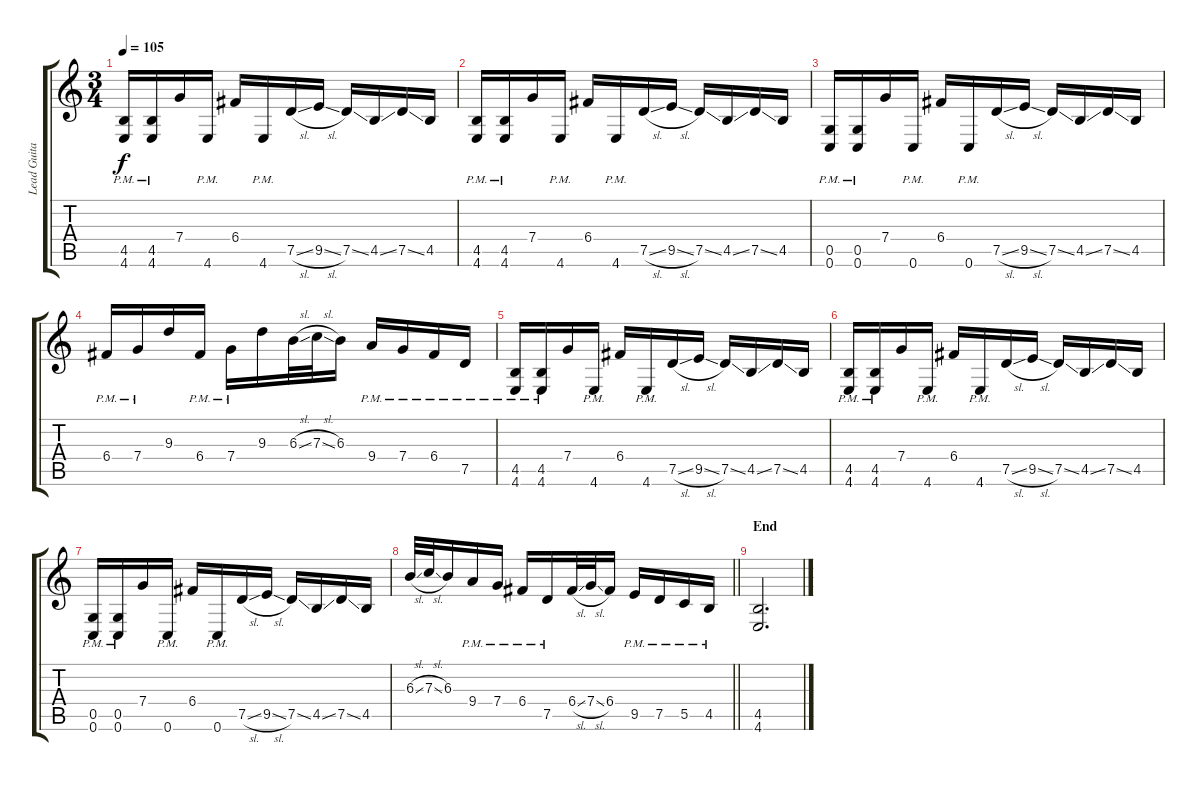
\track ("Lead Guitar" "Lead Guita") {instrument distortionguitar}
\staff {score tabs}
\tuning (D4 A3 F3 C3 G2 C2) {hide}
\ts (3 4)
\tempo 105
\clef g2
\ks c
(4.5{pm} 4.6{pm}).16{dy f} (4.5{pm} 4.6{pm}).16 7.4.16 4.6{pm}.16 6.4.16 4.6{pm}.16 7.5{sl}.16 9.5{sl}.16 7.5{ss}.16 4.5{ss}.16 7.5{ss}.16 4.5.16 |
(4.5 4.6{pm}).16 (4.5 4.6{pm}).16 7.4.16 4.6{pm}.16 6.4.16 4.6{pm}.16 7.5{sl}.16 9.5{sl}.16 7.5{ss}.16 4.5{ss}.16 7.5{ss}.16 4.5.16 |
(0.5 0.6{pm}).16 (0.5 0.6{pm}).16 7.4.16 0.6{pm}.16 6.4.16 0.6{pm}.16 7.5{sl}.16 9.5{sl}.16 7.5{ss}.16 4.5{ss}.16 7.5{ss}.16 4.5.16 |
6.4{pm}.16 7.4{pm}.16 9.3.16 6.4{pm}.16 7.4{pm}.16 9.3.16 6.3{sl}.32 7.3{sl}.32 6.3.16 9.4{pm}.16 7.4{pm}.16 6.4{pm}.16 7.5{pm}.16 |
(4.5{pm} 4.6{pm}).16 (4.5{pm} 4.6{pm}).16 7.4.16 4.6{pm}.16 6.4.16 4.6{pm}.16 7.5{sl}.16 9.5{sl}.16 7.5{ss}.16 4.5{ss}.16 7.5{ss}.16 4.5.16 |
(4.5 4.6{pm}).16 (4.5 4.6{pm}).16 7.4.16 4.6{pm}.16 6.4.16 4.6{pm}.16 7.5{sl}.16 9.5{sl}.16 7.5{ss}.16 4.5{ss}.16 7.5{ss}.16 4.5.16 |
(0.5 0.6{pm}).16 (0.5 0.6{pm}).16 7.4.16 0.6{pm}.16 6.4.16 0.6{pm}.16 7.5{sl}.16 9.5{sl}.16 7.5{ss}.16 4.5{ss}.16 7.5{ss}.16 4.5.16 |
\barLineRight lightlight
6.3{sl}.32 7.3{sl}.32 6.3.16 9.4{pm}.16 7.4{pm}.16 6.4{pm}.16 7.5{pm}.16 6.4{sl}.32 7.4{sl}.32 6.4.16 9.5{pm}.16 7.5{pm}.16 5.5{pm}.16 4.5{pm}.16 |
\section ("" "End")
(4.5 4.6).2{d}
